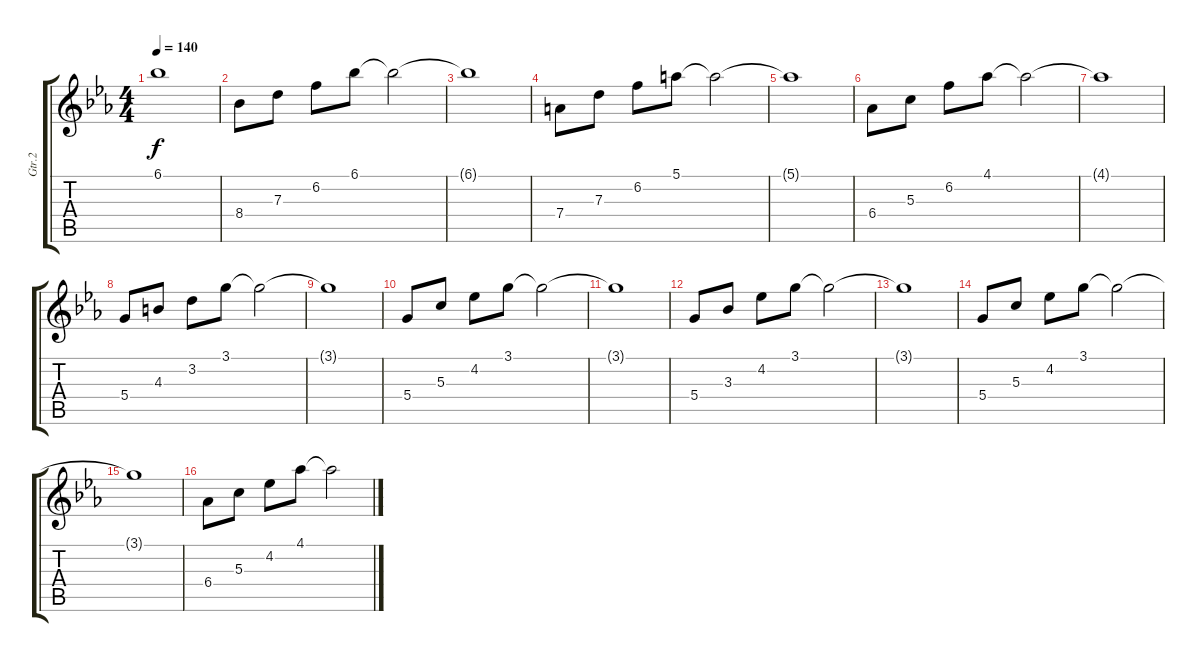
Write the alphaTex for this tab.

\track ("Gtr.2" "Gtr.2") {instrument overdrivenguitar}
\staff {score tabs}
\tuning (E4 B3 G3 D3 A2 E2) {hide}
\ts (4 4)
\tempo 140
\clef g2
\ks eb
6.1{t}.1{dy f} |
8.4.8 7.3.8 6.2.8 6.1.8 6.1{t}.2 |
6.1{t}.1 |
7.4.8 7.3.8 6.2.8 5.1.8 5.1{t}.2 |
5.1{t}.1 |
6.4.8 5.3.8 6.2.8 4.1.8 4.1{t}.2 |
4.1{t}.1 |
5.4.8 4.3.8 3.2.8 3.1.8 3.1{t}.2 |
3.1{t}.1 |
5.4.8 5.3.8 4.2.8 3.1.8 3.1{t}.2 |
3.1{t}.1 |
5.4.8 3.3.8 4.2.8 3.1.8 3.1{t}.2 |
3.1{t}.1 |
5.4.8 5.3.8 4.2.8 3.1.8 3.1{t}.2 |
3.1{t}.1 |
6.4.8 5.3.8 4.2.8 4.1.8 4.1{t}.2
